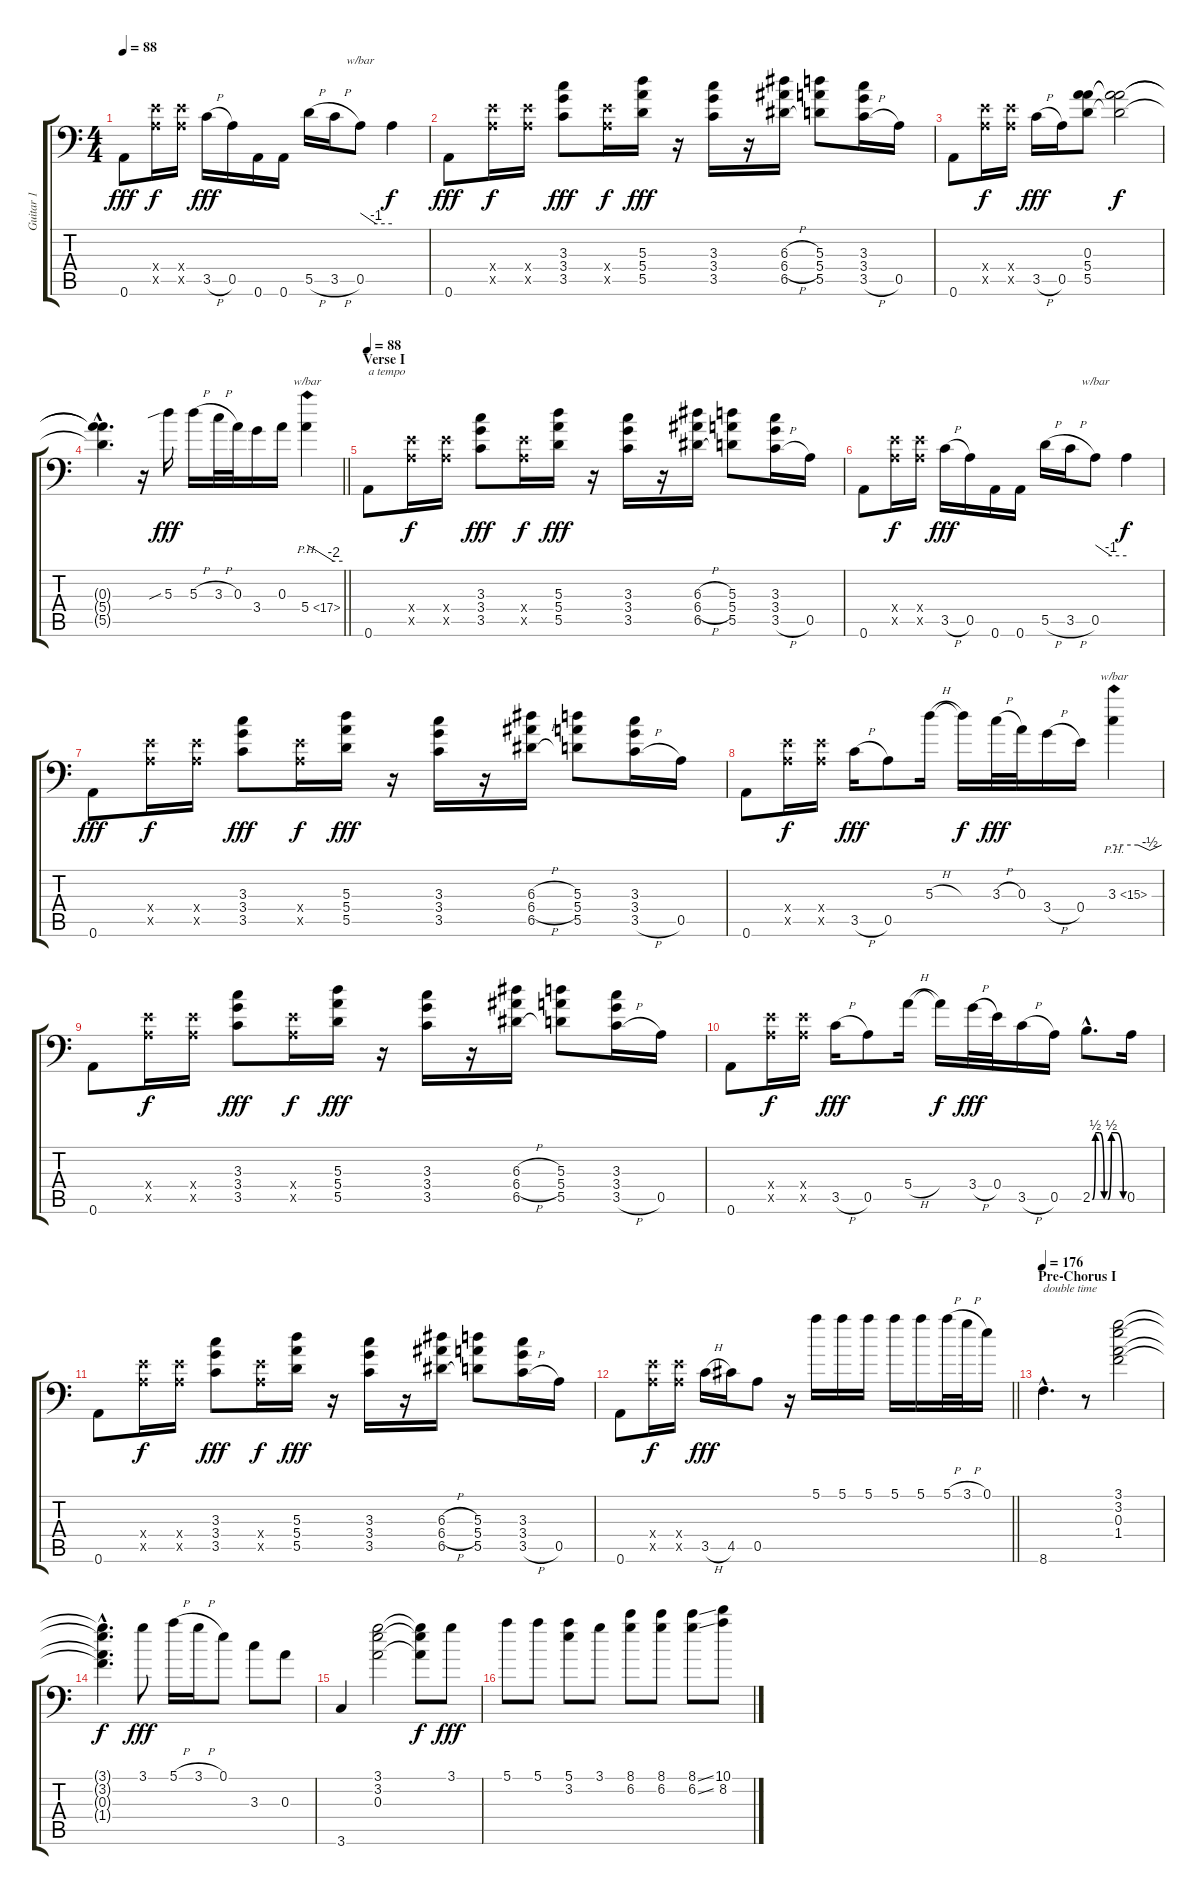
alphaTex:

\track ("Guitar 1" "Guitar 1") {instrument overdrivenguitar}
\staff {score tabs}
\tuning (E4 Db4 A3 E3 A2 A1) {hide}
\ts (4 4)
\tempo 88
\clef f4
\ks c
0.6.8{dy fff} (0.4{x} 0.5{x}).16{dy f} (0.4{x} 0.5{x}).16 3.5{h}.16{dy fff} 0.5.16 0.6.16 0.6.16 5.5{h}.16 3.5{h}.16 0.5.8{tbe (custom default 0 0 30 -4 60 -4)} 0.5{t}.4{dy f} |
0.6.8{dy fff} (0.4{x} 0.5{x}).16{dy f} (0.4{x} 0.5{x}).16 (3.3 3.4 3.5).8{dy fff} (0.4{x} 0.5{x}).16{dy f} (5.3 5.4 5.5).16{dy fff} r.16 (3.3 3.4 3.5).16 r.16 (6.3{h} 6.4{h} 6.5{h}).16 (5.3 5.4 5.5).8 (3.3 3.4 3.5{h}).16 0.5.16 |
0.6.8 (0.4{x} 0.5{x}).16{dy f} (0.4{x} 0.5{x}).16 3.5{h}.16{dy fff} 0.5.16 (0.3 5.4 5.5).8 (0.3{t} 5.4{t} 5.5{t}).2{dy f} |
\barLineRight lightlight
(0.3{hac t} 5.4{hac t} 5.5{hac t}).4{d} r.16 5.3{sib}.16{dy fff} 5.3{h}.16 3.3{h}.32 0.3.32 3.4.16 0.3.16 5.4{ph 12}.4{tbe (custom default 0 0 45 -8 60 -8)} |
\section ("" "Verse I")
\tempo 88
0.6.8{txt "a tempo"} (0.4{x} 0.5{x}).16{dy f} (0.4{x} 0.5{x}).16 (3.3 3.4 3.5).8{dy fff} (0.4{x} 0.5{x}).16{dy f} (5.3 5.4 5.5).16{dy fff} r.16 (3.3 3.4 3.5).16 r.16 (6.3{h} 6.4{h} 6.5{h}).16 (5.3 5.4 5.5).8 (3.3 3.4 3.5{h}).16 0.5.16 |
0.6.8 (0.4{x} 0.5{x}).16{dy f} (0.4{x} 0.5{x}).16 3.5{h}.16{dy fff} 0.5.16 0.6.16 0.6.16 5.5{h}.16 3.5{h}.16 0.5.8{tbe (custom default 0 0 30 -4 60 -4)} 0.5{t}.4{dy f} |
0.6.8{dy fff} (0.4{x} 0.5{x}).16{dy f} (0.4{x} 0.5{x}).16 (3.3 3.4 3.5).8{dy fff} (0.4{x} 0.5{x}).16{dy f} (5.3 5.4 5.5).16{dy fff} r.16 (3.3 3.4 3.5).16 r.16 (6.3{h} 6.4{h} 6.5{h}).16 (5.3 5.4 5.5).8 (3.3 3.4 3.5{h}).16 0.5.16 |
0.6.8 (0.4{x} 0.5{x}).16{dy f} (0.4{x} 0.5{x}).16 3.5{h}.16{dy fff} 0.5.8 5.3{h}.16 5.3{t}.16{dy f} 3.3{h}.32{dy fff} 0.3.32 3.4{h}.16 0.4.16 3.3{ph 12}.4{tbe (custom default 0 0 30 0 45 -2 60 0)} |
0.6.8 (0.4{x} 0.5{x}).16{dy f} (0.4{x} 0.5{x}).16 (3.3 3.4 3.5).8{dy fff} (0.4{x} 0.5{x}).16{dy f} (5.3 5.4 5.5).16{dy fff} r.16 (3.3 3.4 3.5).16 r.16 (6.3{h} 6.4{h} 6.5{h}).16 (5.3 5.4 5.5).8 (3.3 3.4 3.5{h}).16 0.5.16 |
0.6.8 (0.4{x} 0.5{x}).16{dy f} (0.4{x} 0.5{x}).16 3.5{h}.16{dy fff} 0.5.8 5.4{h}.16 5.4{t}.16{dy f} 3.4{h}.32{dy fff} 0.4.32 3.5{h}.16 0.5.16 2.5{be (custom 0 0 6 2 14 2 23 0 30 0 37 2 46 2 60 0) hac}.8{d} 0.5.16 |
0.6.8 (0.4{x} 0.5{x}).16{dy f} (0.4{x} 0.5{x}).16 (3.3 3.4 3.5).8{dy fff} (0.4{x} 0.5{x}).16{dy f} (5.3 5.4 5.5).16{dy fff} r.16 (3.3 3.4 3.5).16 r.16 (6.3{h} 6.4{h} 6.5{h}).16 (5.3 5.4 5.5).8 (3.3 3.4 3.5{h}).16 0.5.16 |
\barLineRight lightlight
0.6.8 (0.4{x} 0.5{x}).16{dy f} (0.4{x} 0.5{x}).16 3.5{h}.16{dy fff} 4.5.16 0.5.8 r.16 5.1.16 5.1.16 5.1.16 5.1.16 5.1.16 5.1{h}.32 3.1{h}.32 0.1.16 |
\section ("" "Pre-Chorus I")
\tempo 176
8.6{hac}.4{d txt "double time"} r.8 (3.1 3.2 0.3 1.4).2 |
(3.1{hac t} 3.2{hac t} 0.3{hac t} 1.4{hac t}).4{d dy f} 3.1.8{dy fff} 5.1{h}.16 3.1{h}.16 0.1.8 3.3.8 0.3.8 |
3.6.4 (3.1 3.2 0.3).2 (3.1{t} 3.2{t} 0.3{t}).8{dy f} 3.1.8{dy fff} |
5.1.8 5.1.8 (5.1 3.2).8 3.1.8 (8.1 6.2).8 (8.1 6.2).8 (8.1{ss} 6.2{ss}).8 (10.1 8.2).8
